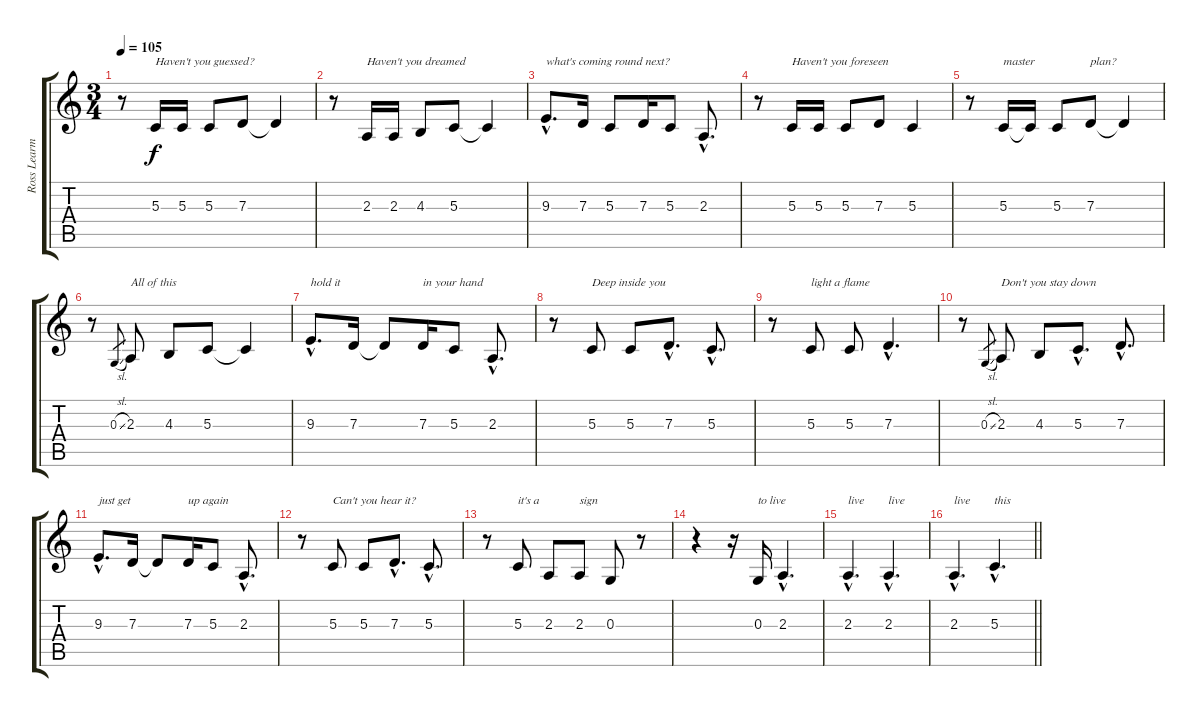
\track ("Ross Learmonth (Vocals)" "Ross Learm") {instrument violin}
\staff {score tabs}
\tuning (E4 B3 G3 D3 A2 E2) {hide}
\ts (3 4)
\tempo 105
\clef g2
\ks c
r.8{dy f} 5.3.16{txt "Haven't you guessed?"} 5.3.16 5.3.8 7.3.8 7.3{t}.4 |
r.8 2.3.16{txt "Haven't you dreamed"} 2.3.16 4.3.8 5.3.8 5.3{t}.4 |
9.3{hac}.8{d txt "what's coming round next?"} 7.3.16 5.3.8 7.3.16 5.3.8 2.3{hac}.8{d} |
r.8 5.3.16{txt "Haven't you foreseen"} 5.3.16 5.3.8 7.3.8 5.3.4 |
r.8 5.3.16{txt "master"} 5.3{t}.16 5.3.8 7.3.8{txt "plan?"} 7.3{t}.4 |
r.8 0.3{sl}.8{gr} 2.3.8{txt "All of this"} 4.3.8 5.3.8 5.3{t}.4 |
9.3{hac}.8{d txt "hold it"} 7.3.16 7.3{t}.8 7.3.16{txt "in your hand"} 5.3.8 2.3{hac}.8{d} |
r.8 5.3.8{txt "Deep inside you"} 5.3.8 7.3{hac}.8{d} 5.3{hac}.8{d} |
r.8 5.3.8{txt "light a flame"} 5.3.8 7.3{hac}.4{d} |
r.8 0.3{sl}.8{gr} 2.3.8{txt "Don't you stay down"} 4.3.8 5.3{hac}.8{d} 7.3{hac}.8{d} |
9.3{hac}.8{d txt "just get"} 7.3.16 7.3{t}.8 7.3.16{txt "up again"} 5.3.8 2.3{hac}.8{d} |
r.8 5.3.8{txt "Can't you hear it?"} 5.3.8 7.3{hac}.8{d} 5.3{hac}.8{d} |
r.8 5.3.8{txt "it's a"} 2.3.8 2.3.8{txt "sign"} 0.3.8 r.8 |
r.4 r.16 0.3.16{txt "to live"} 2.3{hac}.4{d} |
2.3{hac}.4{d txt "live"} 2.3{hac}.4{d txt "live"} |
\barLineRight lightlight
2.3{hac}.4{d txt "live"} 5.3{hac}.4{d txt "this"}
